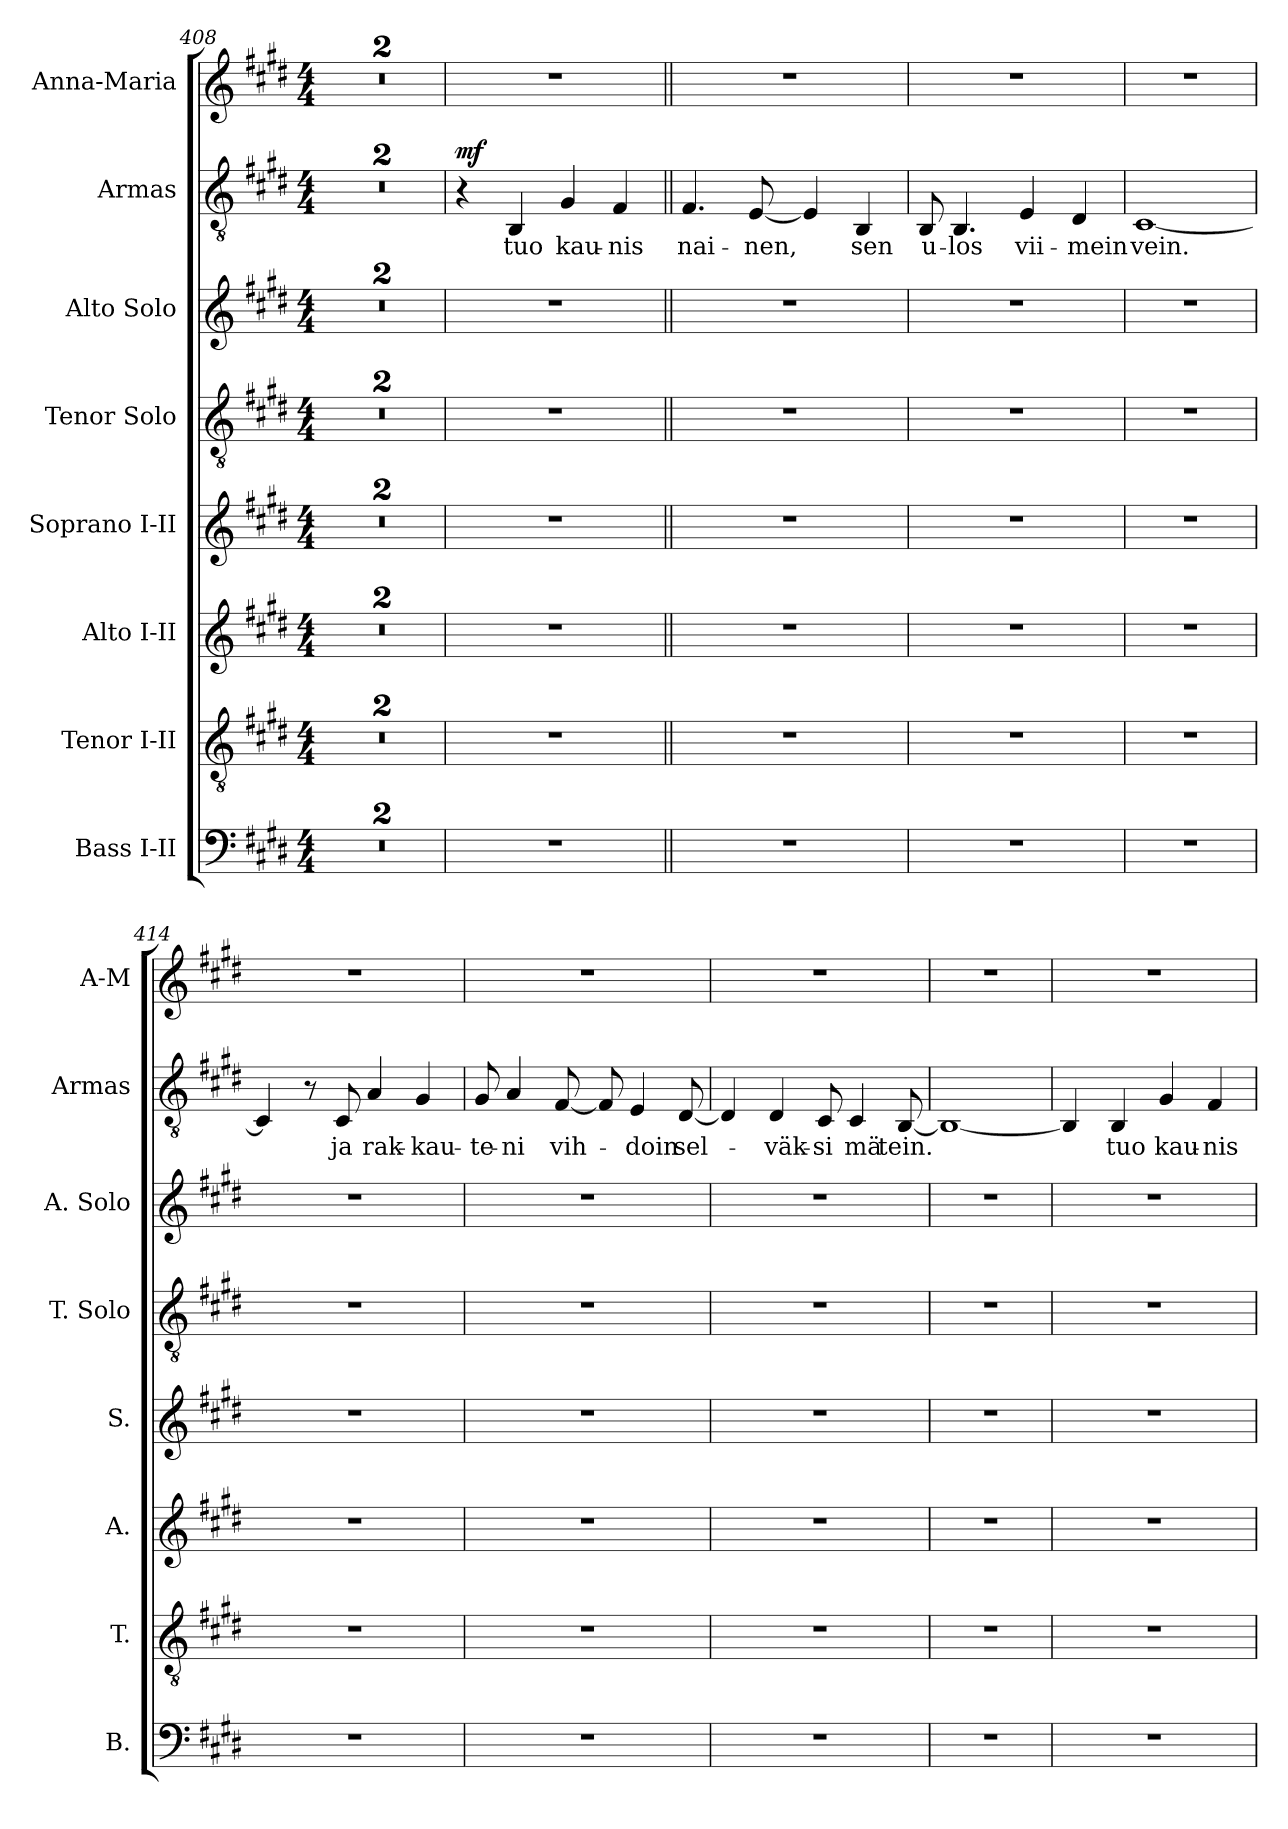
**kern	**kern	**kern	**kern	**kern	**kern	**kern	**text	**dynam	**kern
*part8	*part7	*part6	*part5	*part4	*part3	*part2	*part2	*part2	*part1
*staff8	*staff7	*staff6	*staff5	*staff4	*staff3	*staff2	*staff2	*staff2	*staff1
*I"Bass I-II	*I"Tenor I-II	*I"Alto I-II	*I"Soprano I-II	*I"Tenor Solo	*I"Alto Solo	*I"Armas	*	*	*I"Anna-Maria
*I'B.	*I'T.	*I'A.	*I'S.	*I'T. Solo	*I'A. Solo	*I'Armas	*	*	*I'A-M
*clefF4	*clefGv2	*clefG2	*clefG2	*clefGv2	*clefG2	*clefGv2	*	*	*clefG2
*	*ITrd7c12	*	*	*ITrd7c12	*	*ITrd7c12	*	*	*
*k[f#c#g#d#]	*k[f#c#g#d#]	*k[f#c#g#d#]	*k[f#c#g#d#]	*k[f#c#g#d#]	*k[f#c#g#d#]	*k[f#c#g#d#]	*	*	*k[f#c#g#d#]
*E:	*E:	*E:	*E:	*E:	*E:	*E:	*	*	*E:
*M4/4	*M4/4	*M4/4	*M4/4	*M4/4	*M4/4	*M4/4	*	*	*M4/4
=408	=408	=408	=408	=408	=408	=408	=408	=408	=408
1r	1r	1r	1r	1r	1r	1r	.	.	1r
=409	=409	=409	=409	=409	=409	=409	=409	=409	=409
1r	1r	1r	1r	1r	1r	1r	.	.	1r
=410	=410	=410	=410	=410	=410	=410	=410	=410	=410
1r	1r	1r	1r	1r	1r	4r	.	mf	1r
!	!	!	!	!	!	!	!LO:LY:b:color=#000000	!	!
.	.	.	.	.	.	4BBBi/	tuo	.	.
!	!	!	!	!	!	!	!LO:LY:b:color=#000000	!	!
.	.	.	.	.	.	4GG#i/	kau-	.	.
!	!	!	!	!	!	!	!LO:LY:b:color=#000000	!	!
.	.	.	.	.	.	4FF#i/	-nis	.	.
!!LO:LB:g=z
=411||	=411||	=411||	=411||	=411||	=411||	=411||	=411||	=411||	=411||
!	!	!	!	!	!	!	!LO:LY:b:color=#000000	!	!
1r	1r	1r	1r	1r	1r	4.FF#i/	nai-	.	1r
!	!	!	!	!	!	!	!LO:LY:b:color=#000000	!	!
.	.	.	.	.	.	[<8EEi/	-nen,	.	.
.	.	.	.	.	.	4EEi/]	.	.	.
!	!	!	!	!	!	!	!LO:LY:b:color=#000000	!	!
.	.	.	.	.	.	4BBBi/	sen	.	.
=412	=412	=412	=412	=412	=412	=412	=412	=412	=412
!	!	!	!	!	!	!	!LO:LY:b:color=#000000	!	!
1r	1r	1r	1r	1r	1r	8BBBi/	u-	.	1r
!	!	!	!	!	!	!	!LO:LY:b:color=#000000	!	!
.	.	.	.	.	.	4.BBBi/	-los	.	.
!	!	!	!	!	!	!	!LO:LY:b:color=#000000	!	!
.	.	.	.	.	.	4EEi/	vii-	.	.
!	!	!	!	!	!	!	!LO:LY:b:color=#000000	!	!
.	.	.	.	.	.	4DD#i/	-mein	.	.
=413	=413	=413	=413	=413	=413	=413	=413	=413	=413
!	!	!	!	!	!	!	!LO:LY:b:color=#000000	!	!
1r	1r	1r	1r	1r	1r	[<1CC#i	vein.	.	1r
=414	=414	=414	=414	=414	=414	=414	=414	=414	=414
1r	1r	1r	1r	1r	1r	4CC#i/]	.	.	1r
.	.	.	.	.	.	8r	.	.	.
!	!	!	!	!	!	!	!LO:LY:b:color=#000000	!	!
.	.	.	.	.	.	8CC#i/	ja	.	.
!	!	!	!	!	!	!	!LO:LY:b:color=#000000	!	!
.	.	.	.	.	.	4AAi/	rak-	.	.
!	!	!	!	!	!	!	!LO:LY:b:color=#000000	!	!
.	.	.	.	.	.	4GG#i/	-kau-	.	.
=415	=415	=415	=415	=415	=415	=415	=415	=415	=415
!	!	!	!	!	!	!	!LO:LY:b:color=#000000	!	!
1r	1r	1r	1r	1r	1r	8GG#i/	-te-	.	1r
!	!	!	!	!	!	!	!LO:LY:b:color=#000000	!	!
.	.	.	.	.	.	4AAi/	-ni	.	.
!	!	!	!	!	!	!	!LO:LY:b:color=#000000	!	!
.	.	.	.	.	.	[<8FF#i/	vih-	.	.
.	.	.	.	.	.	8FF#i/]	.	.	.
!	!	!	!	!	!	!	!LO:LY:b:color=#000000	!	!
.	.	.	.	.	.	4EEi/	-doin	.	.
!	!	!	!	!	!	!	!LO:LY:b:color=#000000	!	!
.	.	.	.	.	.	[<8DD#i/	sel-	.	.
=416	=416	=416	=416	=416	=416	=416	=416	=416	=416
1r	1r	1r	1r	1r	1r	4DD#i/]	.	.	1r
!	!	!	!	!	!	!	!LO:LY:b:color=#000000	!	!
.	.	.	.	.	.	4DD#i/	-väk-	.	.
!	!	!	!	!	!	!	!LO:LY:b:color=#000000	!	!
.	.	.	.	.	.	8CC#i/	-si	.	.
!	!	!	!	!	!	!	!LO:LY:b:color=#000000	!	!
.	.	.	.	.	.	4CC#i/	mä	.	.
!	!	!	!	!	!	!	!LO:LY:b:color=#000000	!	!
.	.	.	.	.	.	[<8BBBi/	tein.	.	.
=417	=417	=417	=417	=417	=417	=417	=417	=417	=417
1r	1r	1r	1r	1r	1r	1BBBi_<	.	.	1r
=418	=418	=418	=418	=418	=418	=418	=418	=418	=418
1r	1r	1r	1r	1r	1r	4BBBi/]	.	.	1r
!	!	!	!	!	!	!	!LO:LY:b:color=#000000	!	!
.	.	.	.	.	.	4BBBi/	tuo	.	.
!	!	!	!	!	!	!	!LO:LY:b:color=#000000	!	!
.	.	.	.	.	.	4GG#i/	kau-	.	.
!	!	!	!	!	!	!	!LO:LY:b:color=#000000	!	!
.	.	.	.	.	.	4FF#i/	-nis	.	.
=	=	=	=	=	=	=	=	=	=
*-	*-	*-	*-	*-	*-	*-	*-	*-	*-
